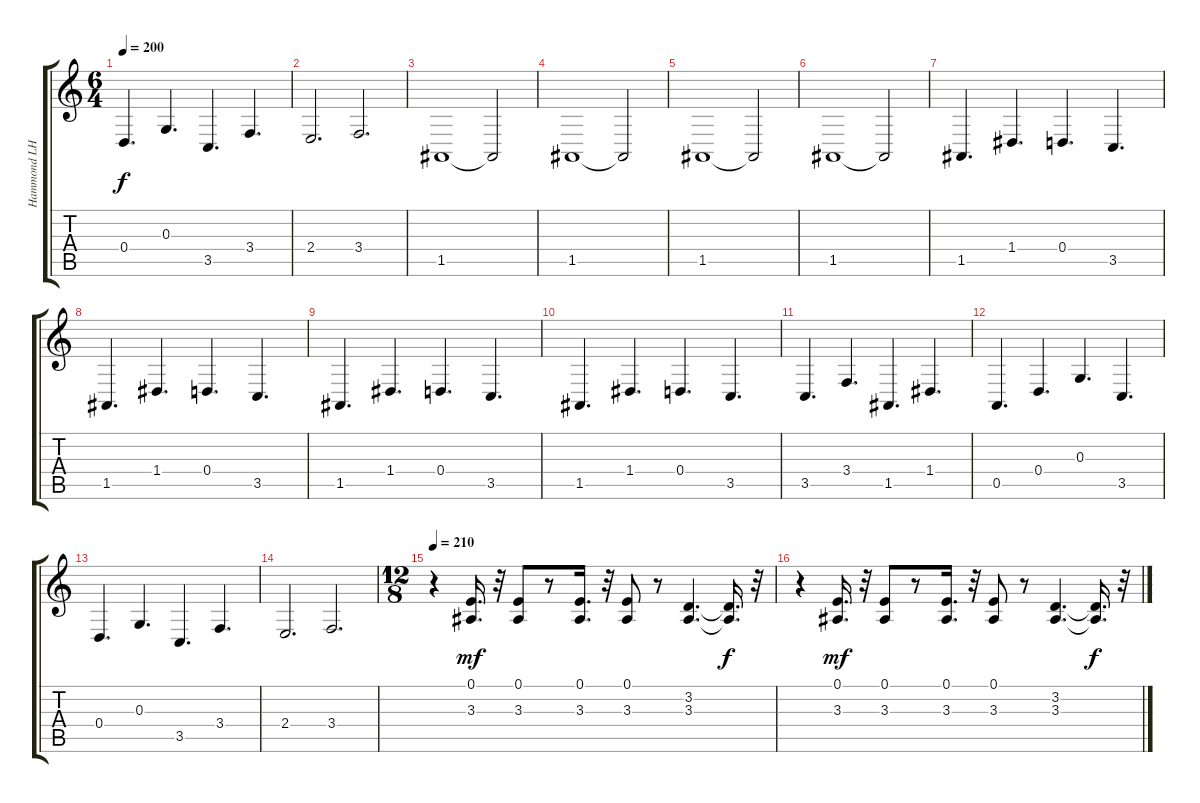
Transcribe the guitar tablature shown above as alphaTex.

\track ("Hammond LH" "Hammond LH") {instrument percussiveorgan}
\staff {score tabs}
\tuning (E4 B3 G3 D3 A2 E2) {hide}
\ts (6 4)
\tempo 200
\clef g2
\ks c
0.4.4{d dy f} 0.3.4{d} 3.5.4{d} 3.4.4{d} |
2.4.2{d} 3.4.2{d} |
1.5.1 1.5{t}.2 |
1.5.1 1.5{t}.2 |
1.5.1 1.5{t}.2 |
1.5.1 1.5{t}.2 |
1.5.4{d} 1.4.4{d} 0.4.4{d} 3.5.4{d} |
1.5.4{d} 1.4.4{d} 0.4.4{d} 3.5.4{d} |
1.5.4{d} 1.4.4{d} 0.4.4{d} 3.5.4{d} |
1.5.4{d} 1.4.4{d} 0.4.4{d} 3.5.4{d} |
3.5.4{d} 3.4.4{d} 1.5.4{d} 1.4.4{d} |
0.5.4{d} 0.4.4{d} 0.3.4{d} 3.5.4{d} |
0.4.4{d} 0.3.4{d} 3.5.4{d} 3.4.4{d} |
2.4.2{d} 3.4.2{d} |
\ts (12 8)
\tempo 210
r.4 (0.1 3.3).16{d dy mf} r.32 (0.1 3.3).8 r.8 (0.1 3.3).16{d} r.32 (0.1 3.3).8 r.8 (3.2 3.3).4{d} (3.2{t} 3.3{t}).16{d dy f} r.32 |
r.4 (0.1 3.3).16{d dy mf} r.32 (0.1 3.3).8 r.8 (0.1 3.3).16{d} r.32 (0.1 3.3).8 r.8 (3.2 3.3).4{d} (3.2{t} 3.3{t}).16{d dy f} r.32
